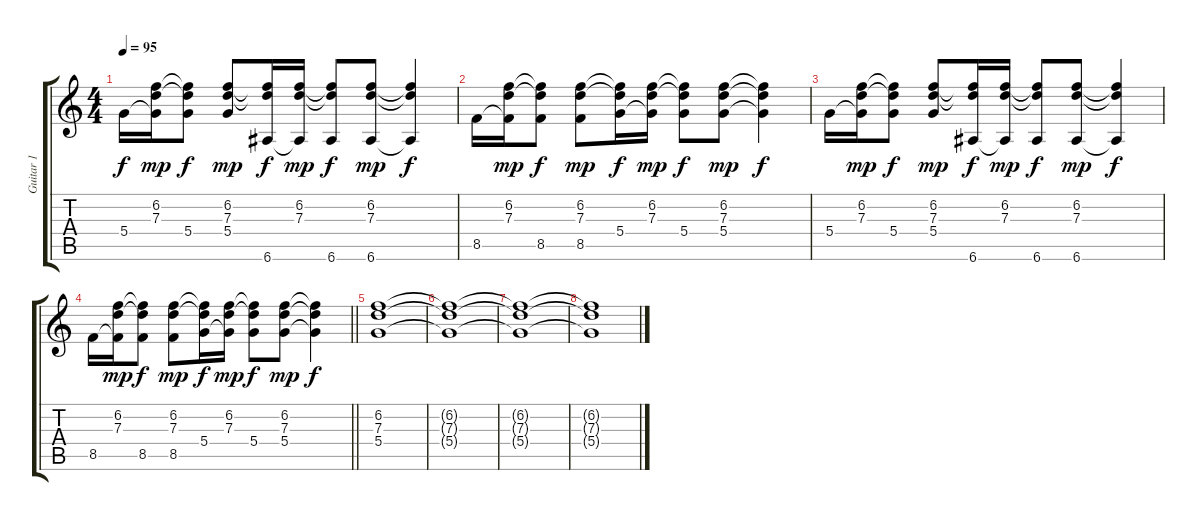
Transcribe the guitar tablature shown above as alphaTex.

\track ("Guitar 1" "Guitar 1") {instrument electricguitarjazz}
\staff {score tabs}
\tuning (E4 B3 G3 D3 A2 E2) {hide}
\ts (4 4)
\tempo 95
\clef g2
\ks c
5.4.16{dy f} (6.2 7.3 5.4{t}).16{dy mp} (6.2{t} 7.3{t} 5.4).8{dy f} (6.2 7.3 5.4).8{dy mp} (6.2{t} 7.3{t} 6.6).16{dy f} (6.2 7.3 6.6{t}).16{dy mp} (6.2{t} 7.3{t} 6.6).8{dy f} (6.2 7.3 6.6).8{dy mp} (6.2{t} 7.3{t} 6.6{t}).4{dy f} |
8.5.16 (6.2 7.3 8.5{t}).16{dy mp} (6.2{t} 7.3{t} 8.5).8{dy f} (6.2 7.3 8.5).8{dy mp} (6.2{t} 7.3{t} 5.4).16{dy f} (6.2 7.3 5.4{t}).16{dy mp} (6.2{t} 7.3{t} 5.4).8{dy f} (6.2 7.3 5.4).8{dy mp} (6.2{t} 7.3{t} 5.4{t}).4{dy f} |
5.4.16 (6.2 7.3 5.4{t}).16{dy mp} (6.2{t} 7.3{t} 5.4).8{dy f} (6.2 7.3 5.4).8{dy mp} (6.2{t} 7.3{t} 6.6).16{dy f} (6.2 7.3 6.6{t}).16{dy mp} (6.2{t} 7.3{t} 6.6).8{dy f} (6.2 7.3 6.6).8{dy mp} (6.2{t} 7.3{t} 6.6{t}).4{dy f} |
\barLineRight lightlight
8.5.16 (6.2 7.3 8.5{t}).16{dy mp} (6.2{t} 7.3{t} 8.5).8{dy f} (6.2 7.3 8.5).8{dy mp} (6.2{t} 7.3{t} 5.4).16{dy f} (6.2 7.3 5.4{t}).16{dy mp} (6.2{t} 7.3{t} 5.4).8{dy f} (6.2 7.3 5.4).8{dy mp} (6.2{t} 7.3{t} 5.4{t}).4{dy f} |
(6.2 7.3 5.4).1 |
(6.2{t} 7.3{t} 5.4{t}).1 |
(6.2{t} 7.3{t} 5.4{t}).1 |
(6.2{t} 7.3{t} 5.4{t}).1
